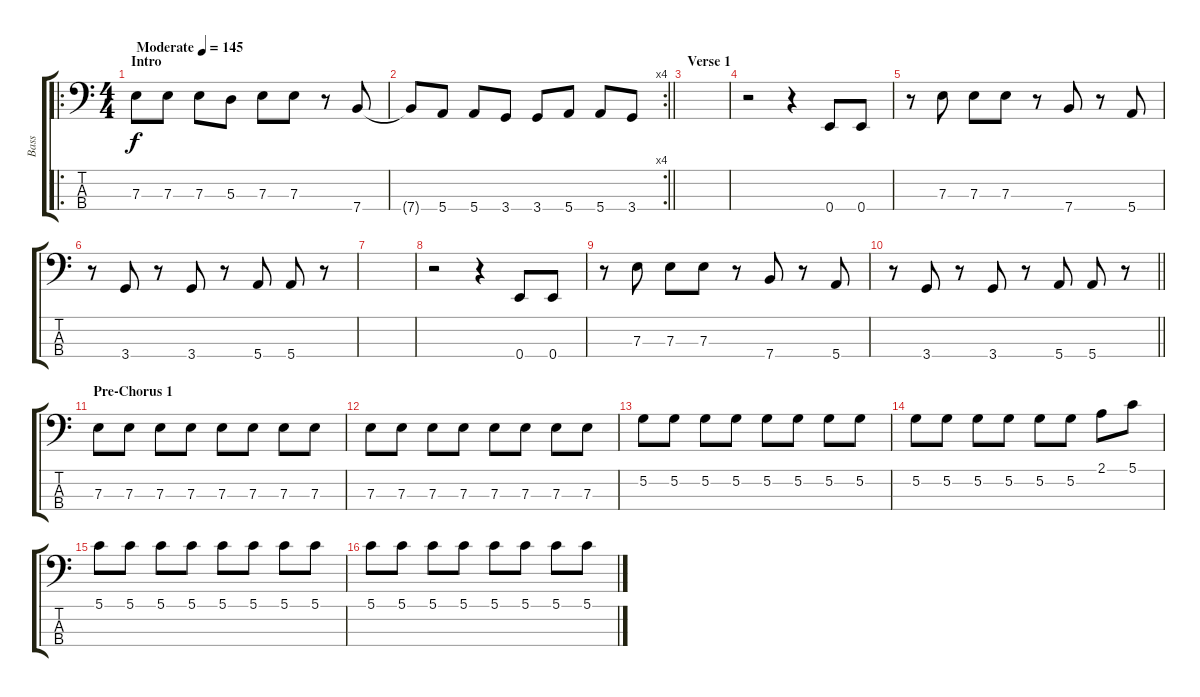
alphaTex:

\track ("Bass" "Bass") {instrument electricbassfinger}
\staff {score tabs}
\tuning (G2 D2 A1 E1) {hide}
\ro
\ts (4 4)
\section ("" "Intro")
\tempo (145 "Moderate")
\clef f4
\ks c
7.3.8{dy f instrument electricbassfinger} 7.3.8 7.3.8 5.3.8 7.3.8 7.3.8 r.8 7.4.8 |
\rc 4
\barLineRight lightlight
7.4{t}.8 5.4.8 5.4.8 3.4.8 3.4.8 5.4.8 5.4.8 3.4.8 |
\section ("" "Verse 1")
|
r.2 r.4 0.4.8 0.4.8 |
r.8 7.3.8 7.3.8 7.3.8 r.8 7.4.8 r.8 5.4.8 |
r.8 3.4.8 r.8 3.4.8 r.8 5.4.8 5.4.8 r.8 |
|
r.2 r.4 0.4.8 0.4.8 |
r.8 7.3.8 7.3.8 7.3.8 r.8 7.4.8 r.8 5.4.8 |
\barLineRight lightlight
r.8 3.4.8 r.8 3.4.8 r.8 5.4.8 5.4.8 r.8 |
\section ("" "Pre-Chorus 1")
7.3.8{volume 16} 7.3.8 7.3.8 7.3.8 7.3.8 7.3.8 7.3.8 7.3.8 |
7.3.8 7.3.8 7.3.8 7.3.8 7.3.8 7.3.8 7.3.8 7.3.8 |
5.2.8 5.2.8 5.2.8 5.2.8 5.2.8 5.2.8 5.2.8 5.2.8 |
5.2.8 5.2.8 5.2.8 5.2.8 5.2.8 5.2.8 2.1.8 5.1.8 |
5.1.8 5.1.8 5.1.8 5.1.8 5.1.8 5.1.8 5.1.8 5.1.8 |
5.1.8 5.1.8 5.1.8 5.1.8 5.1.8 5.1.8 5.1.8 5.1.8
